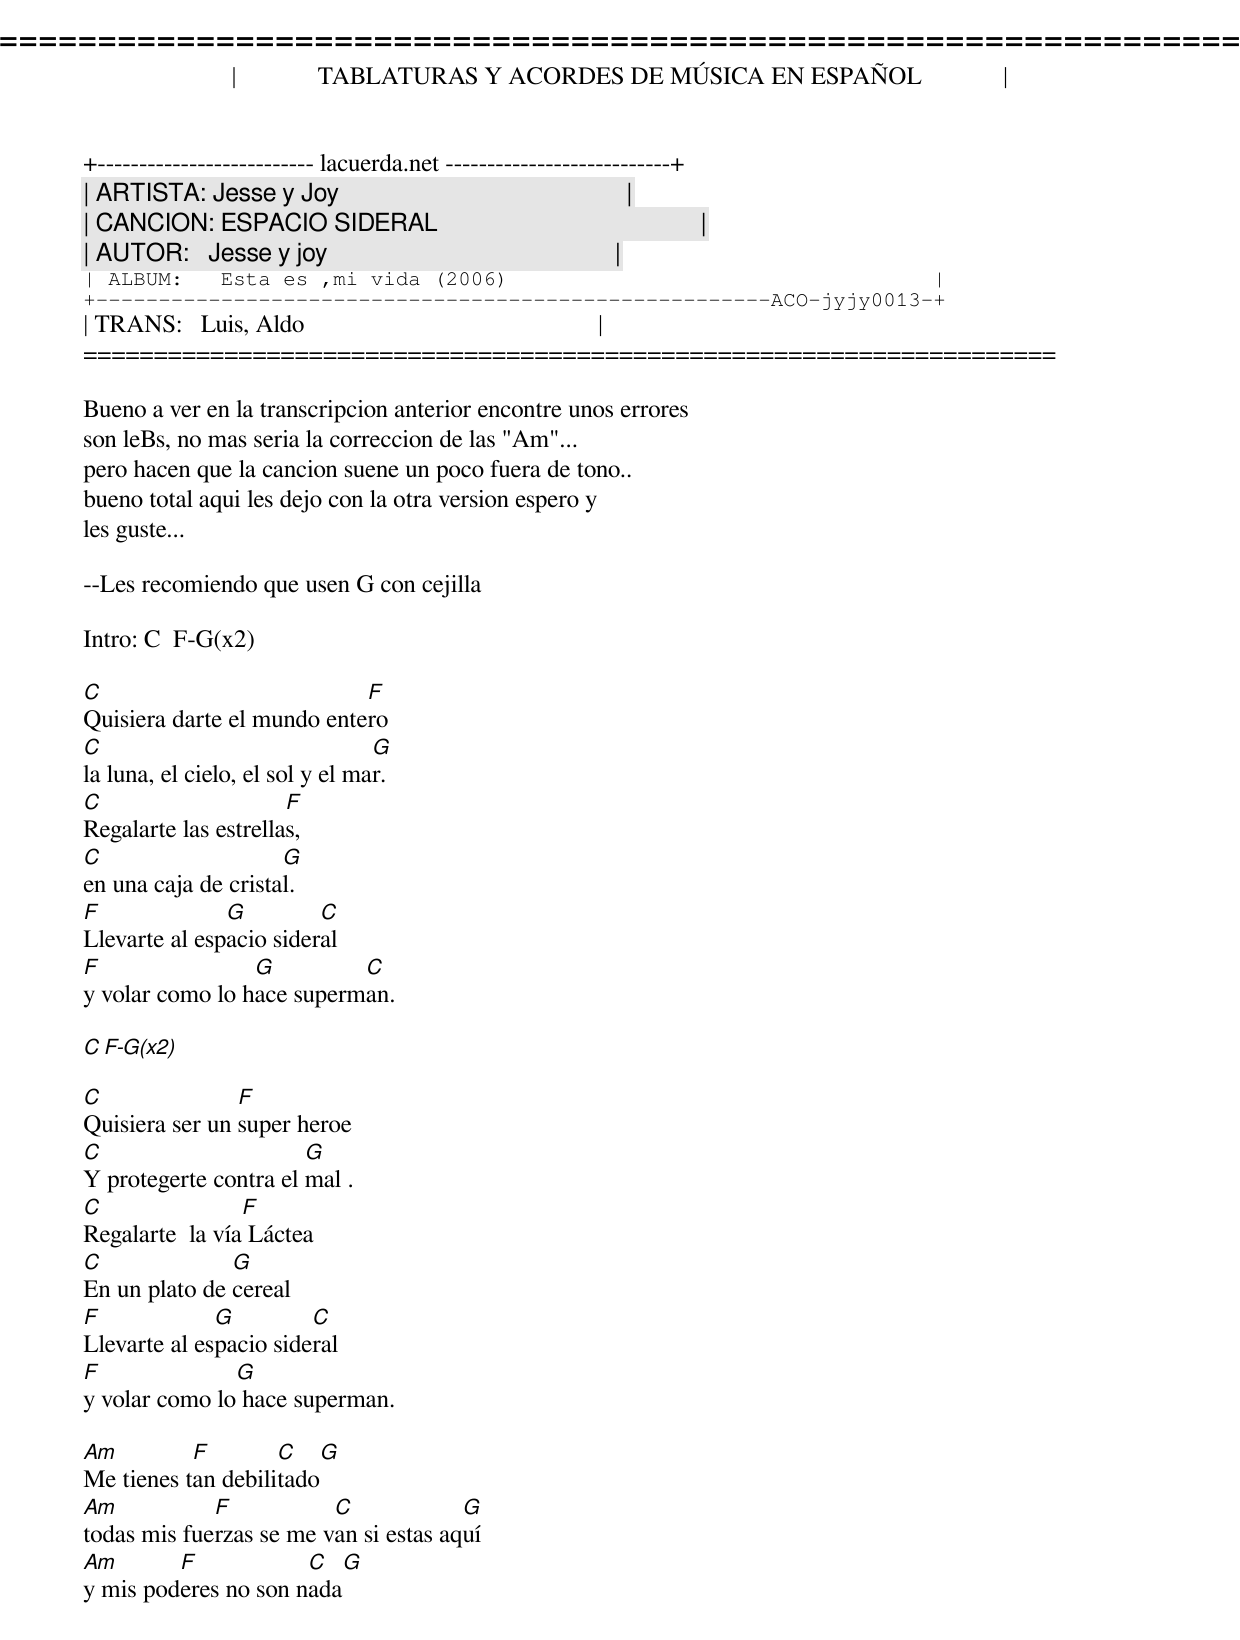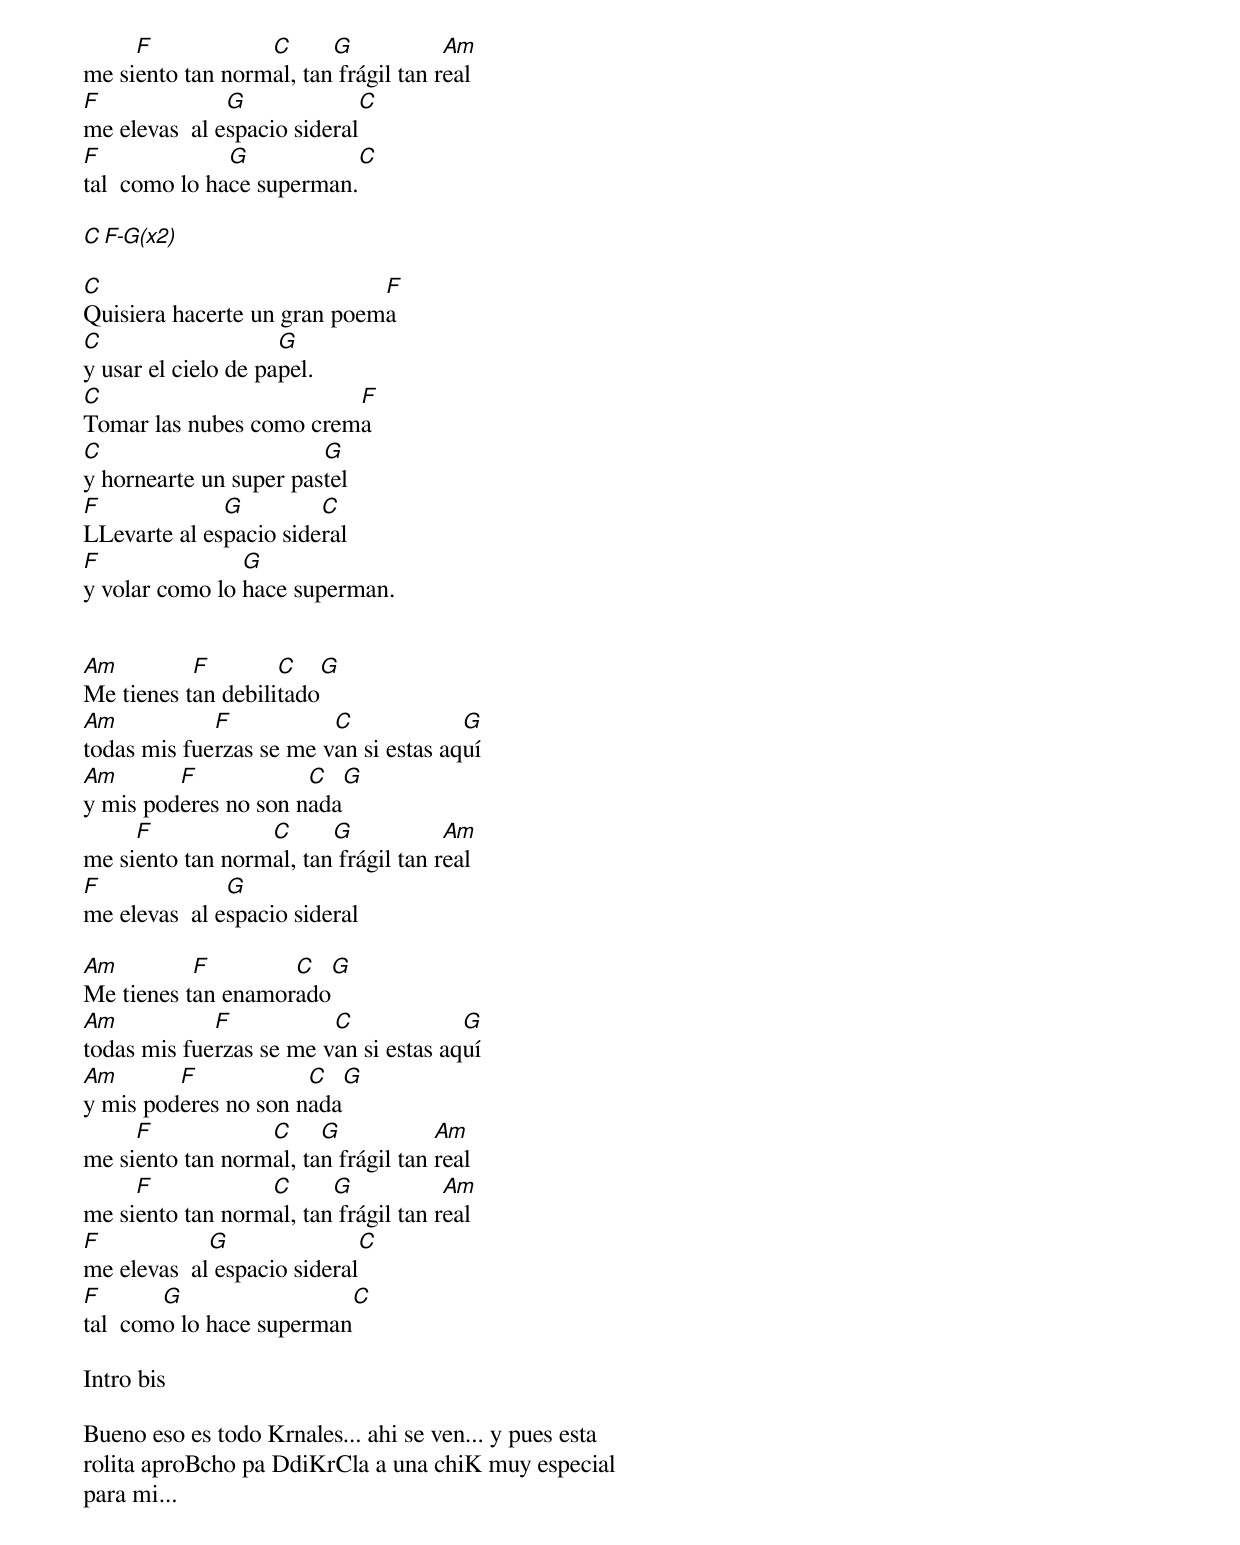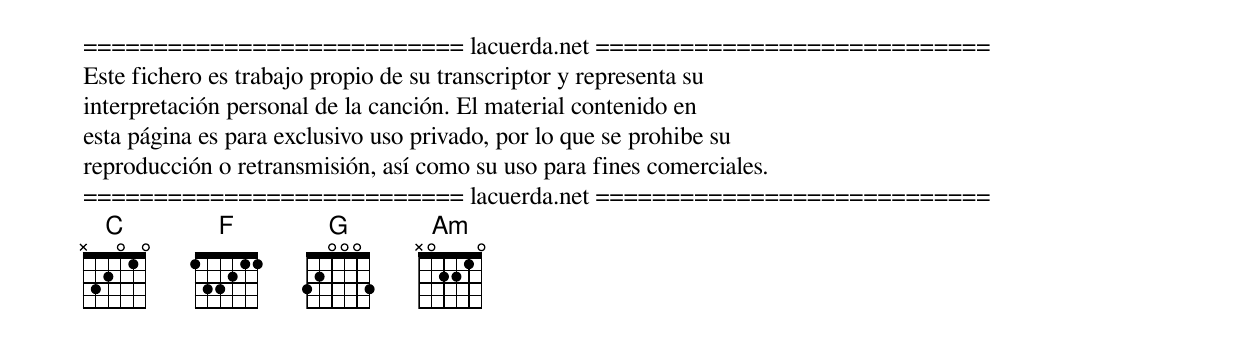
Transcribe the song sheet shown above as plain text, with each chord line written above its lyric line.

=====================================================================
|             TABLATURAS Y ACORDES DE MÚSICA EN ESPAÑOL             |
+-------------------------- lacuerda.net ---------------------------+
| ARTISTA: Jesse y Joy                                              |
| CANCION: ESPACIO SIDERAL                                          |
| AUTOR:   Jesse y joy                                              |
| ALBUM:   Esta es ,mi vida (2006)                                  |
+------------------------------------------------------ACO-jyjy0013-+
| TRANS:   Luis, Aldo                                               |
=====================================================================

Bueno a ver en la transcripcion anterior encontre unos errores
son leBs, no mas seria la correccion de las "Am"...
pero hacen que la cancion suene un poco fuera de tono..
bueno total aqui les dejo con la otra version espero y
les guste...

--Les recomiendo que usen G con cejilla

Intro: C  F-G(x2)

C                           F
Quisiera darte el mundo entero
C                                G
la luna, el cielo, el sol y el mar.
C                     F
Regalarte las estrellas,
C                    G
en una caja de cristal.
F              G         C
Llevarte al espacio sideral
F                G         C
y volar como lo hace superman.

C  F-G(x2)

C               F
Quisiera ser un super heroe
C                      G
Y protegerte contra el mal .
C                F
Regalarte  la vía Láctea
C              G
En un plato de cereal
F             G         C
Llevarte al espacio sideral
F              G
y volar como lo hace superman.

Am         F        C    G
Me tienes tan debilitado
Am           F           C             G
todas mis fuerzas se me van si estas aquí
Am       F            C     G
y mis poderes no son nada
     F            C      G            Am
me siento tan normal, tan frágil tan real
F              G                C
me elevas  al espacio sideral
F              G            C
tal  como lo hace superman.

C   F-G(x2)

C                            F
Quisiera hacerte un gran poema
C                    G
y usar el cielo de papel.
C                        F
Tomar las nubes como crema
C                       G
y hornearte un super pastel
F             G         C
LLevarte al espacio sideral
F               G
y volar como lo hace superman.


Am         F        C    G
Me tienes tan debilitado
Am           F           C             G
todas mis fuerzas se me van si estas aquí
Am       F            C     G
y mis poderes no son nada
     F            C      G            Am
me siento tan normal, tan frágil tan real
F              G
me elevas  al espacio sideral

Am         F        C    G
Me tienes tan enamorado
Am           F           C             G
todas mis fuerzas se me van si estas aquí
Am       F            C     G
y mis poderes no son nada
     F            C     G            Am
me siento tan normal, tan frágil tan real
     F            C      G            Am
me siento tan normal, tan frágil tan real
F            G                C
me elevas  al espacio sideral
F       G                    C
tal  como lo hace superman

Intro bis

Bueno eso es todo Krnales... ahi se ven... y pues esta
rolita aproBcho pa DdiKrCla a una chiK muy especial
para mi...


=========================== lacuerda.net ============================
Este fichero es trabajo propio de su transcriptor y representa su
interpretación personal de la canción. El material contenido en
esta página es para exclusivo uso privado, por lo que se prohibe su
reproducción o retransmisión, así como su uso para fines comerciales.
=========================== lacuerda.net ============================
